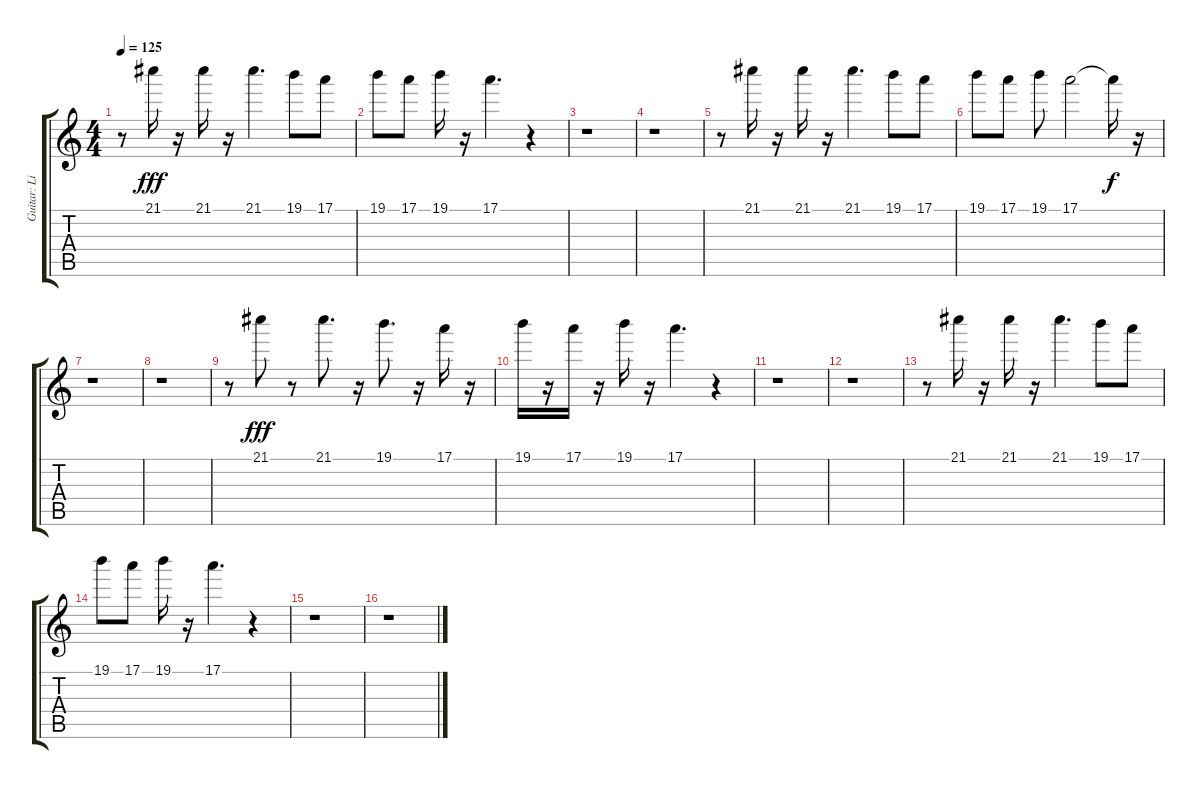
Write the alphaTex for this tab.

\track ("Guitar: Lindsey Buckingham" "Guitar: Li") {instrument electricguitarclean}
\staff {score tabs}
\tuning (E4 B3 G3 D3 A2 E2) {hide}
\ts (4 4)
\tempo 125
\clef g2
\ks c
r.8{dy fff} 21.1.16 r.16 21.1.16 r.16 21.1.4{d} 19.1.8 17.1.8 |
19.1.8 17.1.8 19.1.16 r.16 17.1.4{d} r.4 |
r.1 |
r.1 |
r.8 21.1.16 r.16 21.1.16 r.16 21.1.4{d} 19.1.8 17.1.8 |
19.1.8 17.1.8 19.1.8 17.1.2 17.1{t}.16{dy f} r.16 |
r.1 |
r.1 |
r.8 21.1.8{dy fff} r.8 21.1.8{d} r.16 19.1.8{d} r.16 17.1.16 r.16 |
19.1.16 r.16 17.1.16 r.16 19.1.16 r.16 17.1.4{d} r.4 |
r.1 |
r.1 |
r.8 21.1.16 r.16 21.1.16 r.16 21.1.4{d} 19.1.8 17.1.8 |
19.1.8 17.1.8 19.1.16 r.16 17.1.4{d} r.4 |
r.1 |
r.1
